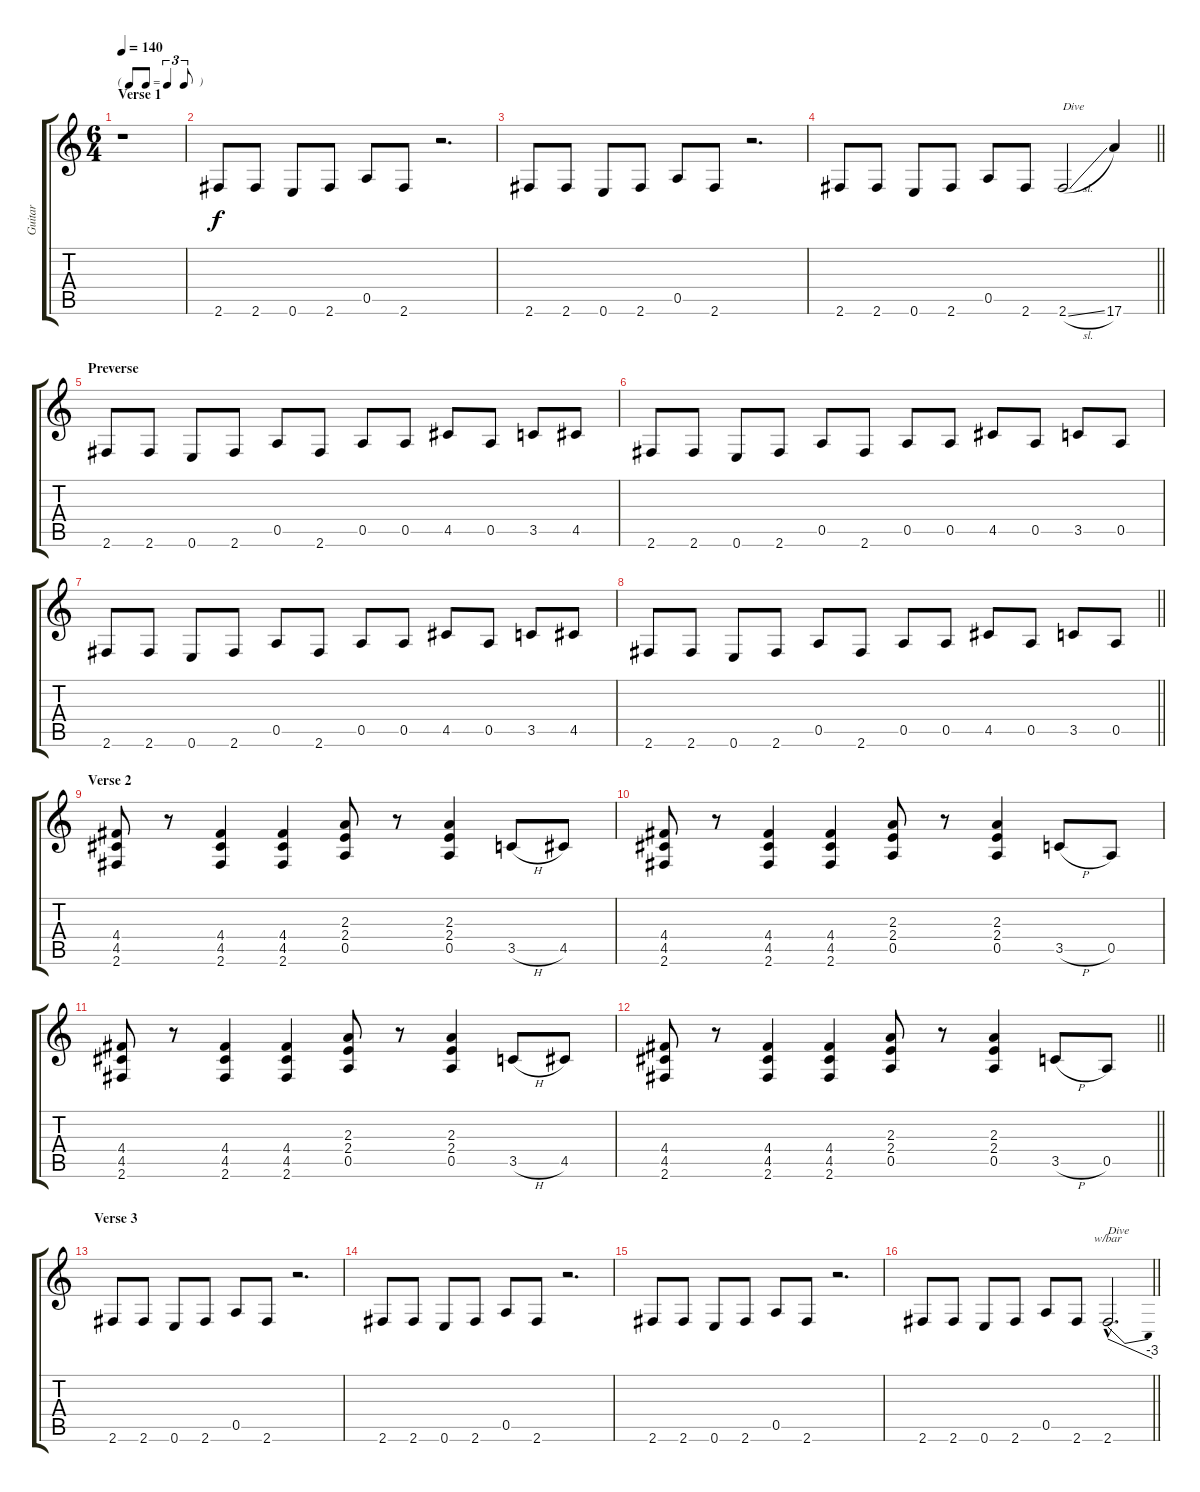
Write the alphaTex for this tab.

\track ("Guitar" "Guitar") {instrument distortionguitar}
\staff {score tabs}
\tuning (E4 B3 G3 D3 A2 E2) {hide}
\ts (6 4)
\tf triplet8th
\section ("" "Verse 1")
\tempo 140
\clef g2
\ks c
r.1{dy f instrument distortionguitar} |
2.6.8 2.6.8 0.6.8 2.6.8 0.5.8 2.6.8 r.2{d} |
2.6.8 2.6.8 0.6.8 2.6.8 0.5.8 2.6.8 r.2{d} |
\barLineRight lightlight
2.6.8 2.6.8 0.6.8 2.6.8 0.5.8 2.6.8 2.6{sl}.2{txt "Dive"} 17.6.4 |
\section ("" "Preverse")
2.6.8 2.6.8 0.6.8 2.6.8 0.5.8 2.6.8 0.5.8 0.5.8 4.5.8 0.5.8 3.5.8 4.5.8 |
2.6.8 2.6.8 0.6.8 2.6.8 0.5.8 2.6.8 0.5.8 0.5.8 4.5.8 0.5.8 3.5.8 0.5.8 |
2.6.8 2.6.8 0.6.8 2.6.8 0.5.8 2.6.8 0.5.8 0.5.8 4.5.8 0.5.8 3.5.8 4.5.8 |
\barLineRight lightlight
2.6.8 2.6.8 0.6.8 2.6.8 0.5.8 2.6.8 0.5.8 0.5.8 4.5.8 0.5.8 3.5.8 0.5.8 |
\section ("" "Verse 2")
(4.4 4.5 2.6).8 r.8 (4.4 4.5 2.6).4 (4.4 4.5 2.6).4 (2.3 2.4 0.5).8 r.8 (2.3 2.4 0.5).4 3.5{h}.8 4.5.8 |
(4.4 4.5 2.6).8 r.8 (4.4 4.5 2.6).4 (4.4 4.5 2.6).4 (2.3 2.4 0.5).8 r.8 (2.3 2.4 0.5).4 3.5{h}.8 0.5.8 |
(4.4 4.5 2.6).8 r.8 (4.4 4.5 2.6).4 (4.4 4.5 2.6).4 (2.3 2.4 0.5).8 r.8 (2.3 2.4 0.5).4 3.5{h}.8 4.5.8 |
\barLineRight lightlight
(4.4 4.5 2.6).8 r.8 (4.4 4.5 2.6).4 (4.4 4.5 2.6).4 (2.3 2.4 0.5).8 r.8 (2.3 2.4 0.5).4 3.5{h}.8 0.5.8 |
\section ("" "Verse 3")
2.6.8 2.6.8 0.6.8 2.6.8 0.5.8 2.6.8 r.2{d} |
2.6.8 2.6.8 0.6.8 2.6.8 0.5.8 2.6.8 r.2{d} |
2.6.8 2.6.8 0.6.8 2.6.8 0.5.8 2.6.8 r.2{d} |
\barLineRight lightlight
2.6.8 2.6.8 0.6.8 2.6.8 0.5.8 2.6.8 2.6{hac}.2{d tbe (dive default 0 0 60 -12) txt "Dive"}
